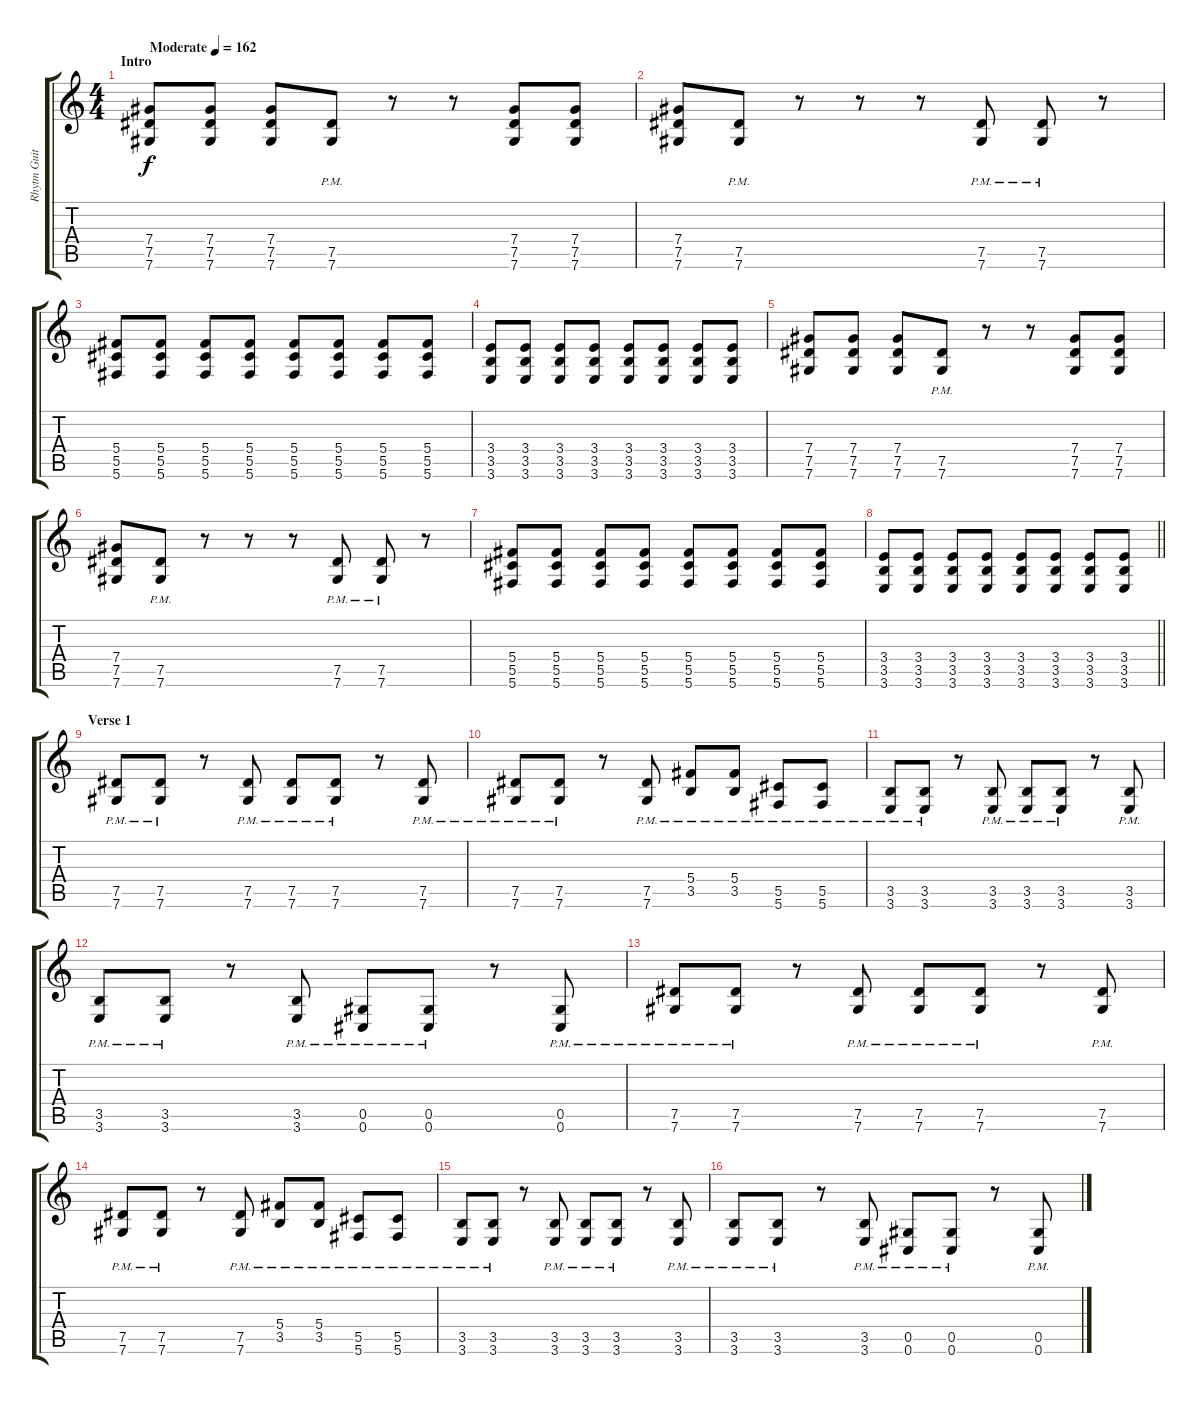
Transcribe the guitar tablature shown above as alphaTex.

\track ("Rhytm Guitar [R]" "Rhytm Guit") {instrument distortionguitar}
\staff {score tabs}
\tuning (Eb4 Bb3 Gb3 Db3 Ab2 Db2) {hide}
\ts (4 4)
\section ("" "Intro")
\tempo (162 "Moderate")
\clef g2
\ks c
(7.4 7.5 7.6).8{dy f instrument distortionguitar} (7.4 7.5 7.6).8 (7.4 7.5 7.6).8 (7.5{pm} 7.6{pm}).8 r.8 r.8 (7.4 7.5 7.6).8 (7.4 7.5 7.6).8 |
(7.4 7.5 7.6).8 (7.5{pm} 7.6{pm}).8 r.8 r.8 r.8 (7.5{pm} 7.6{pm}).8 (7.5{pm} 7.6{pm}).8 r.8 |
(5.4 5.5 5.6).8 (5.4 5.5 5.6).8 (5.4 5.5 5.6).8 (5.4 5.5 5.6).8 (5.4 5.5 5.6).8 (5.4 5.5 5.6).8 (5.4 5.5 5.6).8 (5.4 5.5 5.6).8 |
(3.4 3.5 3.6).8 (3.4 3.5 3.6).8 (3.4 3.5 3.6).8 (3.4 3.5 3.6).8 (3.4 3.5 3.6).8 (3.4 3.5 3.6).8 (3.4 3.5 3.6).8 (3.4 3.5 3.6).8 |
(7.4 7.5 7.6).8 (7.4 7.5 7.6).8 (7.4 7.5 7.6).8 (7.5{pm} 7.6{pm}).8 r.8 r.8 (7.4 7.5 7.6).8 (7.4 7.5 7.6).8 |
(7.4 7.5 7.6).8 (7.5{pm} 7.6{pm}).8 r.8 r.8 r.8 (7.5{pm} 7.6{pm}).8 (7.5{pm} 7.6{pm}).8 r.8 |
(5.4 5.5 5.6).8 (5.4 5.5 5.6).8 (5.4 5.5 5.6).8 (5.4 5.5 5.6).8 (5.4 5.5 5.6).8 (5.4 5.5 5.6).8 (5.4 5.5 5.6).8 (5.4 5.5 5.6).8 |
\barLineRight lightlight
(3.4 3.5 3.6).8 (3.4 3.5 3.6).8 (3.4 3.5 3.6).8 (3.4 3.5 3.6).8 (3.4 3.5 3.6).8 (3.4 3.5 3.6).8 (3.4 3.5 3.6).8 (3.4 3.5 3.6).8 |
\section ("" "Verse 1")
(7.5{pm} 7.6{pm}).8 (7.5{pm} 7.6{pm}).8 r.8 (7.5{pm} 7.6{pm}).8 (7.5{pm} 7.6{pm}).8 (7.5{pm} 7.6{pm}).8 r.8 (7.5{pm} 7.6{pm}).8 |
(7.5{pm} 7.6{pm}).8 (7.5{pm} 7.6{pm}).8 r.8 (7.5{pm} 7.6{pm}).8 (5.4{pm} 3.5{pm}).8 (5.4{pm} 3.5{pm}).8 (5.5{pm} 5.6{pm}).8 (5.5{pm} 5.6{pm}).8 |
(3.5{pm} 3.6{pm}).8 (3.5{pm} 3.6{pm}).8 r.8 (3.5{pm} 3.6{pm}).8 (3.5{pm} 3.6{pm}).8 (3.5{pm} 3.6{pm}).8 r.8 (3.5{pm} 3.6{pm}).8 |
(3.5{pm} 3.6{pm}).8 (3.5{pm} 3.6{pm}).8 r.8 (3.5{pm} 3.6{pm}).8 (0.5{pm} 0.6{pm}).8 (0.5{pm} 0.6{pm}).8 r.8 (0.5{pm} 0.6{pm}).8 |
(7.5{pm} 7.6{pm}).8 (7.5{pm} 7.6{pm}).8 r.8 (7.5{pm} 7.6{pm}).8 (7.5{pm} 7.6{pm}).8 (7.5{pm} 7.6{pm}).8 r.8 (7.5{pm} 7.6{pm}).8 |
(7.5{pm} 7.6{pm}).8 (7.5{pm} 7.6{pm}).8 r.8 (7.5{pm} 7.6{pm}).8 (5.4{pm} 3.5{pm}).8 (5.4{pm} 3.5{pm}).8 (5.5{pm} 5.6{pm}).8 (5.5{pm} 5.6{pm}).8 |
(3.5{pm} 3.6{pm}).8 (3.5{pm} 3.6{pm}).8 r.8 (3.5{pm} 3.6{pm}).8 (3.5{pm} 3.6{pm}).8 (3.5{pm} 3.6{pm}).8 r.8 (3.5{pm} 3.6{pm}).8 |
(3.5{pm} 3.6{pm}).8 (3.5{pm} 3.6{pm}).8 r.8 (3.5{pm} 3.6{pm}).8 (0.5{pm} 0.6{pm}).8 (0.5{pm} 0.6{pm}).8 r.8 (0.5{pm} 0.6{pm}).8
